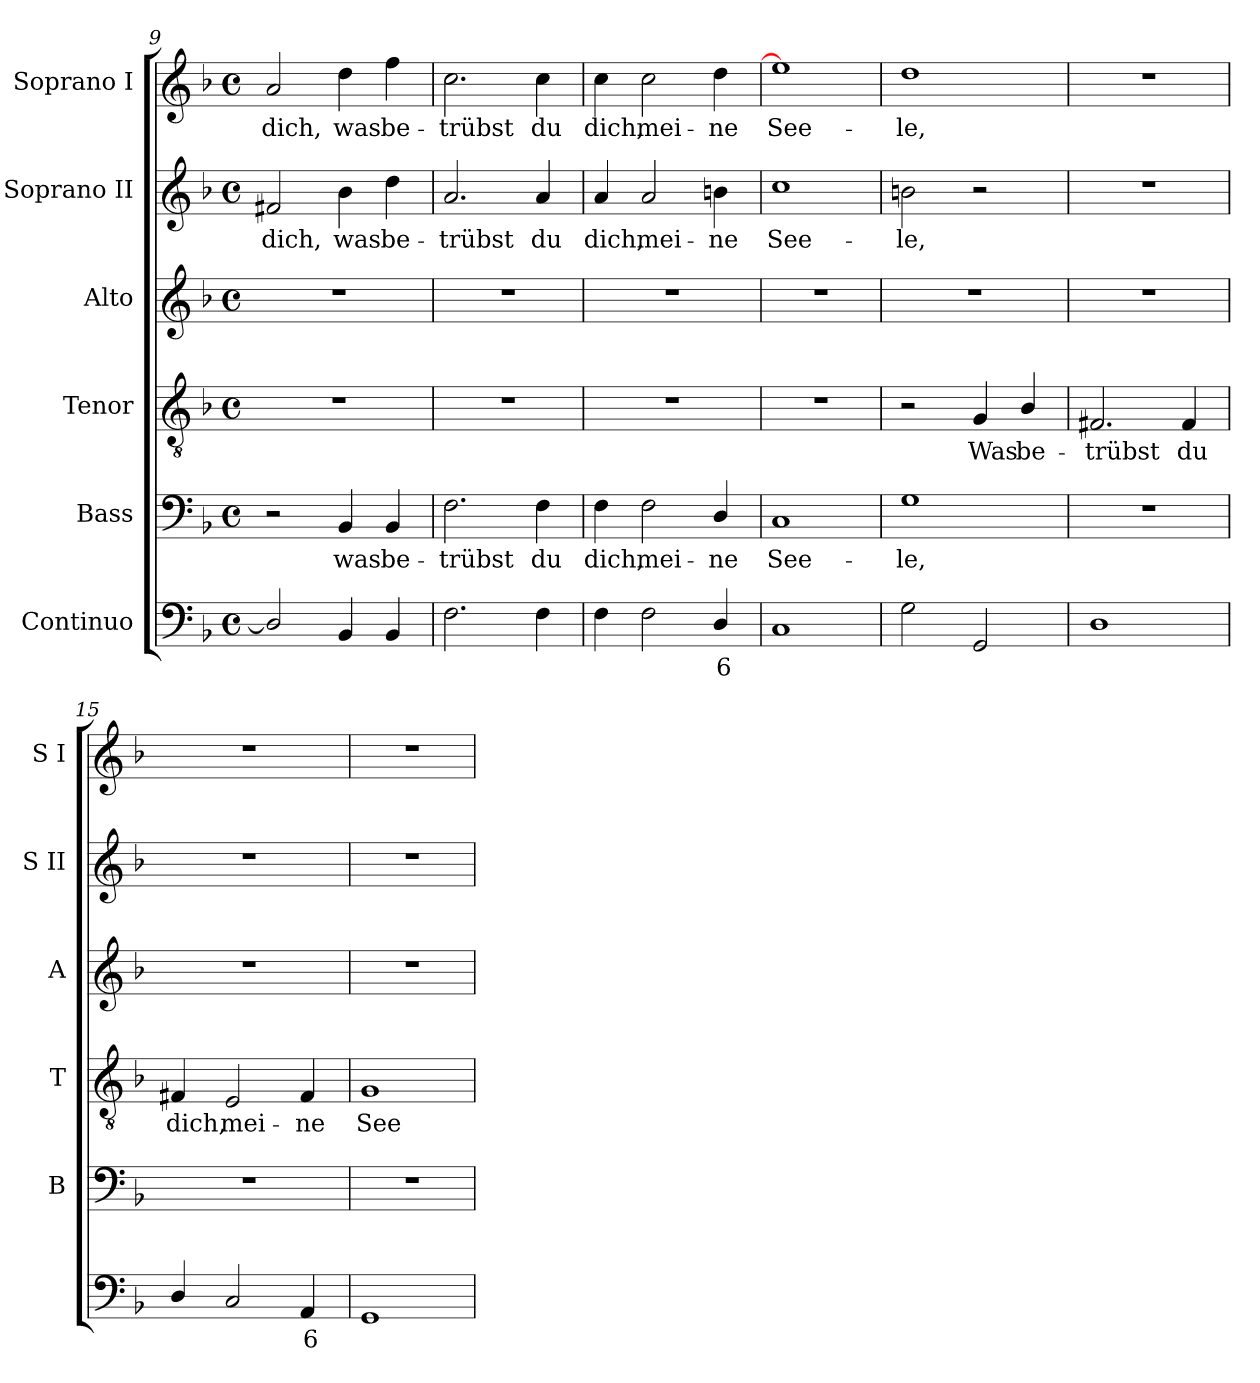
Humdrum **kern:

**kern	**text	**kern	**text	**kern	**text	**kern	**kern	**text	**kern	**text
*part6	*part6	*part5	*part5	*part4	*part4	*part3	*part2	*part2	*part1	*part1
*staff6	*staff6	*staff5	*staff5	*staff4	*staff4	*staff3	*staff2	*staff2	*staff1	*staff1
*I"Continuo	*	*I"Bass	*	*I"Tenor	*	*I"Alto	*I"Soprano II	*	*I"Soprano I	*
*	*	*I'B	*	*I'T	*	*I'A	*I'S II	*	*I'S I	*
!!LO:LB:g=z
*clefF4	*	*clefF4	*	*clefGv2	*	*clefG2	*clefG2	*	*clefG2	*
*k[b-]	*	*k[b-]	*	*k[b-]	*	*k[b-]	*k[b-]	*	*k[b-]	*
*F:	*	*F:	*	*F:	*	*F:	*F:	*	*F:	*
*M4/4	*	*M4/4	*	*M4/4	*	*M4/4	*M4/4	*	*M4/4	*
*met(c)	*	*met(c)	*	*met(c)	*	*met(c)	*met(c)	*	*met(c)	*
=9	=9	=9	=9	=9	=9	=9	=9	=9	=9	=9
!	!	!	!	!	!	!	!	!LO:LY:b	!	!LO:LY:b
2D/]	.	2r	.	1r	.	1r	2f#X	dich,	2a	dich,
!	!	!	!LO:LY:b	!	!	!	!	!LO:LY:b	!	!LO:LY:b
4BB-	.	4BB-	was	.	.	.	4b-	was	4dd	was
!	!	!	!LO:LY:b	!	!	!	!	!LO:LY:b	!	!LO:LY:b
4BB-	.	4BB-	be-	.	.	.	4dd	be-	4ff	be-
=10	=10	=10	=10	=10	=10	=10	=10	=10	=10	=10
!	!	!	!LO:LY:b	!	!	!	!	!LO:LY:b	!	!LO:LY:b
2.F	.	2.F	-trübst	1r	.	1r	2.a	-trübst	2.cc	-trübst
!	!	!	!LO:LY:b	!	!	!	!	!LO:LY:b	!	!LO:LY:b
4F	.	4F	du	.	.	.	4a	du	4cc	du
=11	=11	=11	=11	=11	=11	=11	=11	=11	=11	=11
!	!	!	!LO:LY:b	!	!	!	!	!LO:LY:b	!	!LO:LY:b
4F	.	4F	dich,	1r	.	1r	4a	dich,	4cc	dich,
!	!	!	!LO:LY:b	!	!	!	!	!LO:LY:b	!	!LO:LY:b
2F	.	2F	mei-	.	.	.	2a	mei-	2cc	mei-
!	!LO:LY:b	!	!LO:LY:b	!	!	!	!	!LO:LY:b	!	!LO:LY:b
4D/	6	4D/	-ne	.	.	.	4bn	-ne	4dd	-ne
=12	=12	=12	=12	=12	=12	=12	=12	=12	=12	=12
!	!	!	!LO:LY:b	!	!	!	!	!LO:LY:b	!	!LO:LY:b
1C	.	1C	See-	1r	.	1r	1cc	See-	1ee-]	See-
=13	=13	=13	=13	=13	=13	=13	=13	=13	=13	=13
!	!	!	!LO:LY:b	!	!	!	!	!LO:LY:b	!	!LO:LY:b
2G	.	1G	-le,	2r	.	1r	2bn	-le,	1dd	-le,
!	!	!	!	!	!LO:LY:b	!	!	!	!	!
2GG	.	.	.	4G	Was	.	2r	.	.	.
!	!	!	!	!	!LO:LY:b	!	!	!	!	!
.	.	.	.	4B-/	be-	.	.	.	.	.
=14	=14	=14	=14	=14	=14	=14	=14	=14	=14	=14
!	!	!	!	!	!LO:LY:b	!	!	!	!	!
1D	.	1r	.	2.F#X	-trübst	1r	1r	.	1r	.
!	!	!	!	!	!LO:LY:b	!	!	!	!	!
.	.	.	.	4F#	du	.	.	.	.	.
=15	=15	=15	=15	=15	=15	=15	=15	=15	=15	=15
!	!	!	!	!	!LO:LY:b	!	!	!	!	!
4D/	.	1r	.	4F#X	dich,	1r	1r	.	1r	.
!	!	!	!	!	!LO:LY:b	!	!	!	!	!
2C	.	.	.	2E	mei-	.	.	.	.	.
!	!LO:LY:b	!	!	!	!LO:LY:b	!	!	!	!	!
4AA	6	.	.	4F#	-ne	.	.	.	.	.
=16	=16	=16	=16	=16	=16	=16	=16	=16	=16	=16
!	!	!	!	!	!LO:LY:b	!	!	!	!	!
1GG	.	1r	.	1G	See-	1r	1r	.	1r	.
=	=	=	=	=	=	=	=	=	=	=
*-	*-	*-	*-	*-	*-	*-	*-	*-	*-	*-
